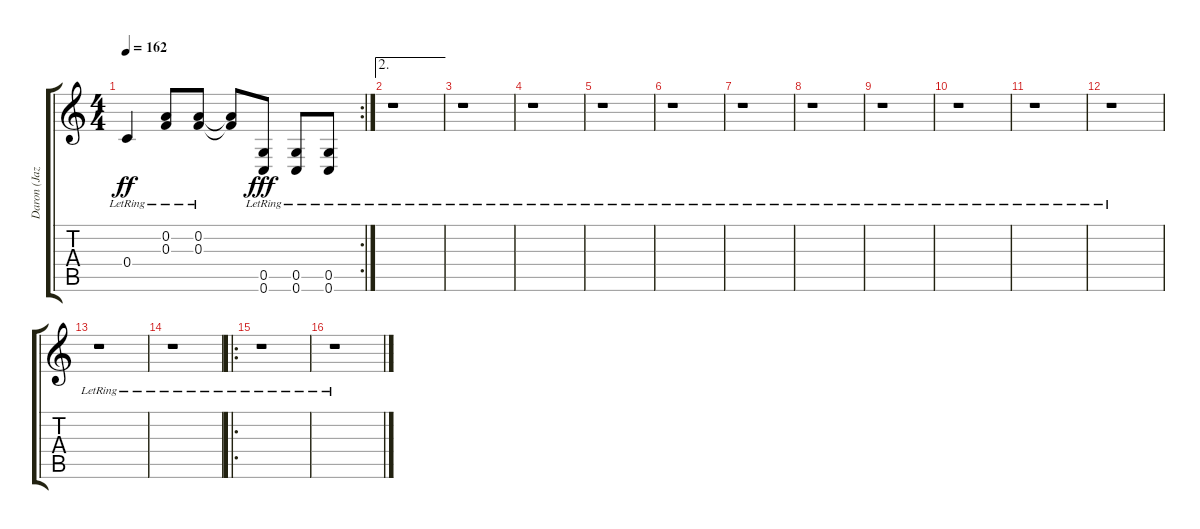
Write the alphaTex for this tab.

\track ("Daron (Jazz)" "Daron (Jaz") {instrument electricguitarjazz}
\staff {score tabs}
\tuning (D4 A3 F3 C3 G2 C2) {hide}
\rc 2
\ts (4 4)
\tempo 162
\clef g2
\ks c
0.4{lr}.4{dy ff} (0.2{lr} 0.3{lr}).8 (0.2{lr} 0.3{lr}).8 (0.2{t} 0.3{t}).8 (0.5{lr} 0.6{lr}).8{dy fff} (0.5{lr} 0.6{lr}).8 (0.5{lr} 0.6{lr}).8 |
\ae 2
r.1 |
r.1 |
r.1 |
r.1 |
r.1 |
r.1 |
r.1 |
r.1 |
r.1 |
r.1 |
r.1 |
r.1 |
r.1 |
\ro
r.1 |
r.1
